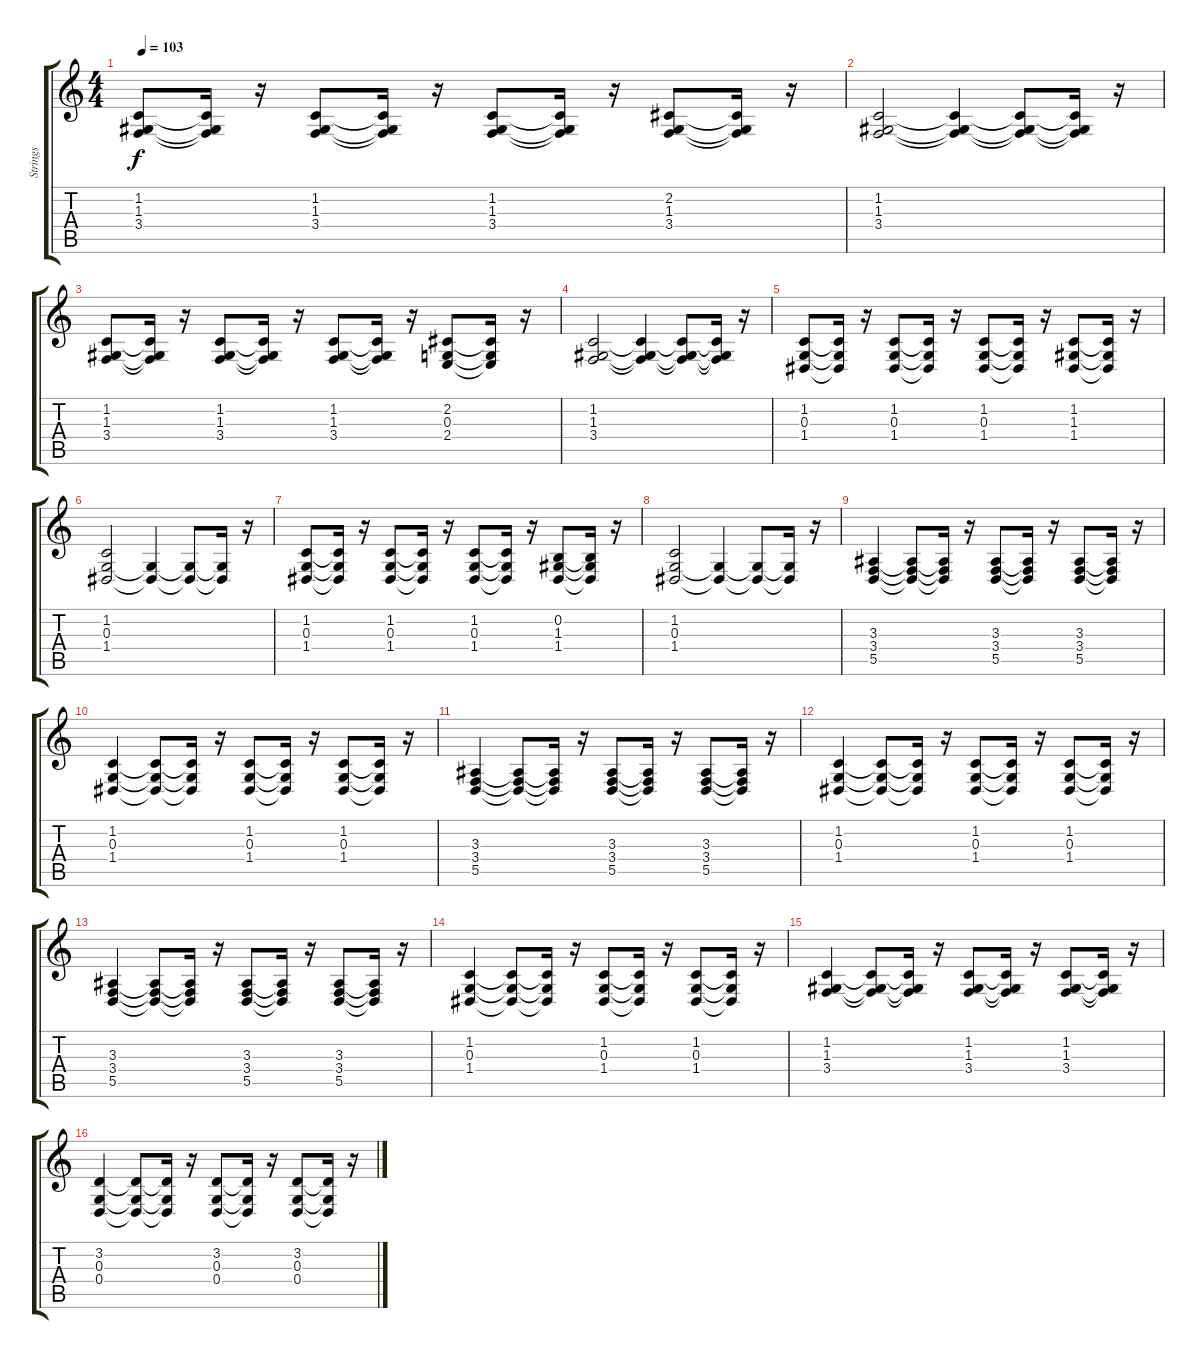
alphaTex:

\track ("Strings" "Strings") {instrument stringensemble1}
\staff {score tabs}
\tuning (E4 B3 G3 D3 A2 E2) {hide}
\ts (4 4)
\tempo 103
\clef g2
\ks c
(1.2 1.3 3.4).8{dy f} (1.2{t} 1.3{t} 3.4{t}).16 r.16 (1.2 1.3 3.4).8 (1.2{t} 1.3{t} 3.4{t}).16 r.16 (1.2 1.3 3.4).8 (1.2{t} 1.3{t} 3.4{t}).16 r.16 (2.2 1.3 3.4).8 (2.2{t} 1.3{t} 3.4{t}).16 r.16 |
(1.2 1.3 3.4).2 (1.2{t} 1.3{t} 3.4{t}).4 (1.2{t} 1.3{t} 3.4{t}).8 (1.2{t} 1.3{t} 3.4{t}).16 r.16 |
(1.2 1.3 3.4).8 (1.2{t} 1.3{t} 3.4{t}).16 r.16 (1.2 1.3 3.4).8 (1.2{t} 1.3{t} 3.4{t}).16 r.16 (1.2 1.3 3.4).8 (1.2{t} 1.3{t} 3.4{t}).16 r.16 (2.2 0.3 2.4).8 (2.2{t} 0.3{t} 2.4{t}).16 r.16 |
(1.2 1.3 3.4).2 (1.2{t} 1.3{t} 3.4{t}).4 (1.2{t} 1.3{t} 3.4{t}).8 (1.2{t} 1.3{t} 3.4{t}).16 r.16 |
(1.2 0.3 1.4).8 (1.2{t} 0.3{t} 1.4{t}).16 r.16 (1.2 0.3 1.4).8 (1.2{t} 0.3{t} 1.4{t}).16 r.16 (1.2 0.3 1.4).8 (1.2{t} 0.3{t} 1.4{t}).16 r.16 (1.2 1.3 1.4).8 (1.2{t} 1.3{t} 1.4{t}).16 r.16 |
(1.2 0.3 1.4).2 (0.3{t} 1.4{t}).4 (0.3{t} 1.4{t}).8 (0.3{t} 1.4{t}).16 r.16 |
(1.2 0.3 1.4).8 (1.2{t} 0.3{t} 1.4{t}).16 r.16 (1.2 0.3 1.4).8 (1.2{t} 0.3{t} 1.4{t}).16 r.16 (1.2 0.3 1.4).8 (1.2{t} 0.3{t} 1.4{t}).16 r.16 (0.2 1.3 1.4).8 (0.2{t} 1.3{t} 1.4{t}).16 r.16 |
(1.2 0.3 1.4).2 (0.3{t} 1.4{t}).4 (0.3{t} 1.4{t}).8 (0.3{t} 1.4{t}).16 r.16 |
(3.3 3.4 5.5).4 (3.3{t} 3.4{t} 5.5{t}).8 (3.3{t} 3.4{t} 5.5{t}).16 r.16 (3.3 3.4 5.5).8 (3.3{t} 3.4{t} 5.5{t}).16 r.16 (3.3 3.4 5.5).8 (3.3{t} 3.4{t} 5.5{t}).16 r.16 |
(1.2 0.3 1.4).4 (1.2{t} 0.3{t} 1.4{t}).8 (1.2{t} 0.3{t} 1.4{t}).16 r.16 (1.2 0.3 1.4).8 (1.2{t} 0.3{t} 1.4{t}).16 r.16 (1.2 0.3 1.4).8 (1.2{t} 0.3{t} 1.4{t}).16 r.16 |
(3.3 3.4 5.5).4 (3.3{t} 3.4{t} 5.5{t}).8 (3.3{t} 3.4{t} 5.5{t}).16 r.16 (3.3 3.4 5.5).8 (3.3{t} 3.4{t} 5.5{t}).16 r.16 (3.3 3.4 5.5).8 (3.3{t} 3.4{t} 5.5{t}).16 r.16 |
(1.2 0.3 1.4).4 (1.2{t} 0.3{t} 1.4{t}).8 (1.2{t} 0.3{t} 1.4{t}).16 r.16 (1.2 0.3 1.4).8 (1.2{t} 0.3{t} 1.4{t}).16 r.16 (1.2 0.3 1.4).8 (1.2{t} 0.3{t} 1.4{t}).16 r.16 |
(3.3 3.4 5.5).4 (3.3{t} 3.4{t} 5.5{t}).8 (3.3{t} 3.4{t} 5.5{t}).16 r.16 (3.3 3.4 5.5).8 (3.3{t} 3.4{t} 5.5{t}).16 r.16 (3.3 3.4 5.5).8 (3.3{t} 3.4{t} 5.5{t}).16 r.16 |
(1.2 0.3 1.4).4 (1.2{t} 0.3{t} 1.4{t}).8 (1.2{t} 0.3{t} 1.4{t}).16 r.16 (1.2 0.3 1.4).8 (1.2{t} 0.3{t} 1.4{t}).16 r.16 (1.2 0.3 1.4).8 (1.2{t} 0.3{t} 1.4{t}).16 r.16 |
(1.2 1.3 3.4).4 (1.2{t} 1.3{t} 3.4{t}).8 (1.2{t} 1.3{t} 3.4{t}).16 r.16 (1.2 1.3 3.4).8 (1.2{t} 1.3{t} 3.4{t}).16 r.16 (1.2 1.3 3.4).8 (1.2{t} 1.3{t} 3.4{t}).16 r.16 |
(3.2 0.3 0.4).4 (3.2{t} 0.3{t} 0.4{t}).8 (3.2{t} 0.3{t} 0.4{t}).16 r.16 (3.2 0.3 0.4).8 (3.2{t} 0.3{t} 0.4{t}).16 r.16 (3.2 0.3 0.4).8 (3.2{t} 0.3{t} 0.4{t}).16 r.16
